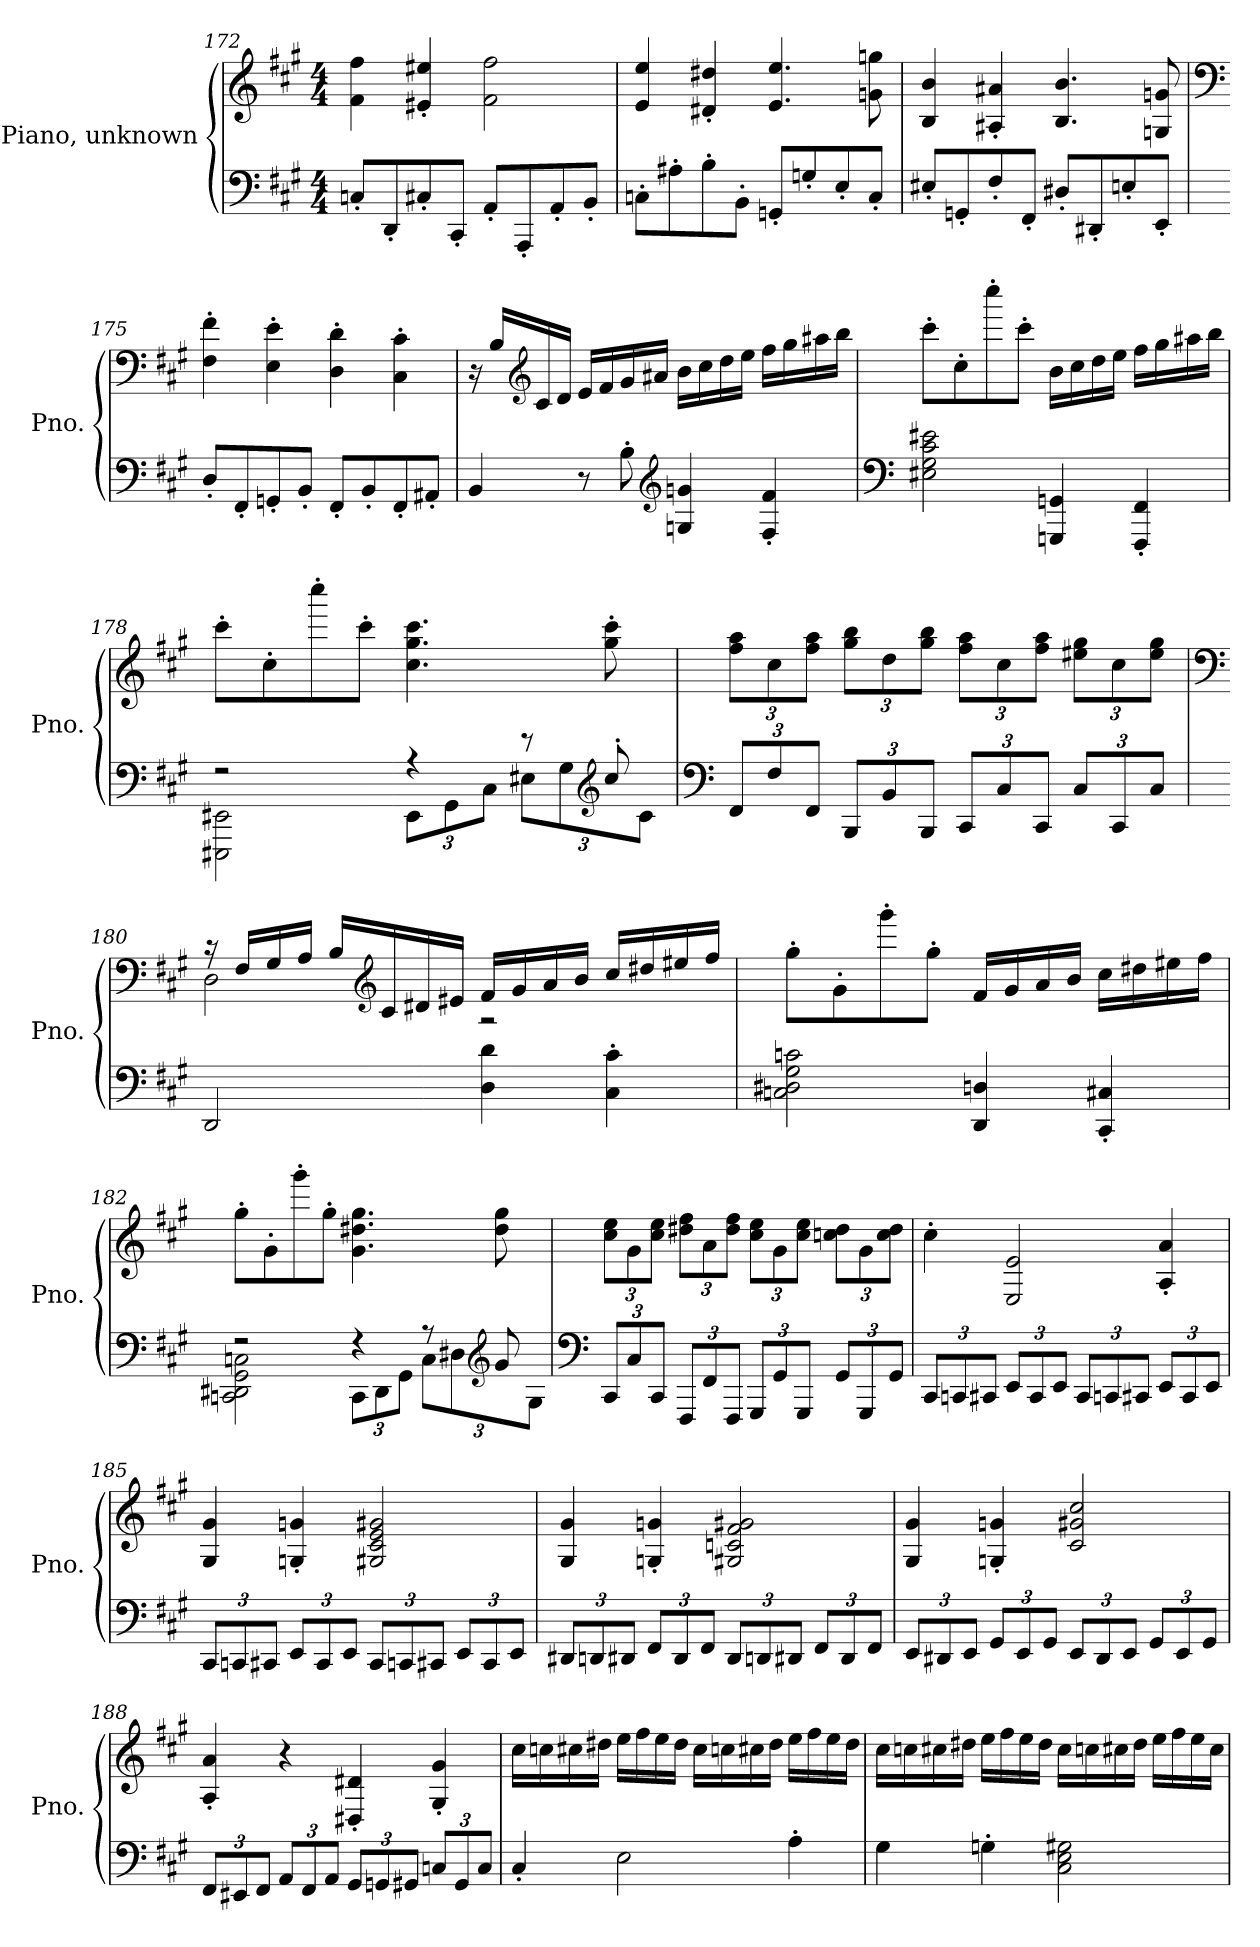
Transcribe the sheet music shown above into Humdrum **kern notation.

**kern	**kern
*part1	*part1
*staff2	*staff1
*I"Piano, unknown	*
*I'Pno.	*
*clefF4	*clefG2
*k[f#c#g#]	*k[f#c#g#]
*M4/4	*M4/4
=172	=172
8Cn'/L	4f#\ 4ff#\
8DD'/	.
8C#X'/	4e#X/' 4ee#X/'
8CC#'/J	.
8AA'/L	2f#\ 2ff#\
8AAA'/	.
8AA'/	.
8BB'/J	.
=173	=173
8Cn'\L	4e/ 4ee/
8A#X'\	.
8B'\	4d#X/' 4dd#X/'
8BB'\J	.
8GGn'/L	4.e/ 4.ee/
8Gn'/	.
8E'/	.
8C'/J	8gn\ 8ggn\
!!LO:LB:g=z
=174	=174
8E#X'/L	4B/ 4b/
8GGn'/	.
8F#'/	4A#X/' 4a#X/'
8FF#'/J	.
8D#X'/L	4.B/ 4.b/
8DD#X'/	.
8En'/	.
8EE'/J	8Gn/ 8gn/
=175	=175
*	*clefF4
8D'/L	4F#\' 4f#\'
8FF#'/	.
8GGn'/	4E\' 4e\'
8BB'/J	.
8FF#'/L	4D\' 4d\'
8BB'/	.
8FF#'/	4C#\' 4c#\'
8AA#X'/J	.
!!LO:LB:g=z
=176	=176
4BB/	16r
.	16B/LL
*	*clefG2
.	16c#/
.	16d/JJ
8r	16e/LL
.	16f#/
8B'\	16g#/
.	16a#X/JJ
*clefG2	*
4Gn/ 4gn/	16b\LL
.	16cc#\
.	16dd\
.	16ee\JJ
4F#/' 4f#/'	16ff#\LL
.	16gg#\
.	16aa#X\
.	16bb\JJ
=177	=177
*clefF4	*
2E#X\ 2G#\ 2c#\ 2e#X\	8ccc#'\L
.	8cc#'\
.	8cccc#'\
.	8ccc#'\J
4GGGn/ 4GGn/	16b\LL
.	16cc#\
.	16dd\
.	16ee\JJ
4FFF#/' 4FF#/'	16ff#\LL
.	16gg#\
.	16aa#X\
.	16bb\JJ
!!LO:PB:g=z
=178	=178
*^	*
2r	2EEE#X\ 2EE#X\	8ccc#'\L
.	.	8cc#'\
.	.	8cccc#'\
.	.	8ccc#'\J
*	*Xbrackettup	*
4r	12EE#\L	4.cc#\ 4.gg#\ 4.ccc#\
.	12GG#\	.
.	12C#\J	.
8r	12E#X\L	.
.	12G#\	.
*clefG2	*	*
8cc#'/	.	8gg#\' 8ccc#\'
.	12c#\J	.
*v	*v	*
=179	=179
*clefF4	*
*	*Xbrackettup
12FF#/L	12ff#\ 12aa\L
12F#/	12cc#\
12FF#/J	12ff#\ 12aa\J
12BBB/L	12gg#\ 12bb\L
12BB/	12dd\
12BBB/J	12gg#\ 12bb\J
12CC#/L	12ff#\ 12aa\L
12C#/	12cc#\
12CC#/J	12ff#\ 12aa\J
12C#/L	12ee#X\ 12gg#\L
12CC#/	12cc#\
12C#/J	12ee#\ 12gg#\J
!!LO:LB:g=z
=180	=180
*	*clefF4
*	*^
2DD/	16r	2D\
.	16F#/LL	.
.	16G#/	.
.	16A/JJ	.
.	16B/LL	.
*	*clefG2	*
.	16c#/	.
.	16d#X/	.
.	16e#X/JJ	.
4D\ 4d\	16f#/LL	2r
.	16g#/	.
.	16a/	.
.	16b/JJ	.
4C#\' 4c#\'	16cc#/LL	.
.	16dd#X/	.
.	16ee#X/	.
.	16ff#/JJ	.
*	*v	*v
=181	=181
2Cn\ 2D#X\ 2G#\ 2cn\	8gg#'\L
.	8g#'\
.	8ggg#'\
.	8gg#'\J
4DD/ 4Dn/	16f#/LL
.	16g#/
.	16a/
.	16b/JJ
4CC#/' 4C#X/'	16cc#\LL
.	16dd#X\
.	16ee#X\
.	16ff#\JJ
!!LO:LB:g=z
=182	=182
*^	*
2r	2CCn\ 2DD#X\ 2GG#\ 2Cn\	8gg#'\L
.	.	8g#'\
.	.	8ggg#'\
.	.	8gg#'\J
4r	12CC\L	4.g#\ 4.dd#X\ 4.gg#\
.	12DD#\	.
.	12GG#\J	.
8r	12C\L	.
.	12D#X\	.
*clefG2	*	*
8g#/	.	8dd#\ 8gg#\
.	12G#\J	.
*v	*v	*
=183	=183
*clefF4	*
12CC#/L	12cc#\ 12ee\L
12C#/	12g#\
12CC#/J	12cc#\ 12ee\J
12FFF#/L	12dd#X\ 12ff#\L
12FF#/	12a\
12FFF#/J	12dd#\ 12ff#\J
12GGG#/L	12cc#\ 12ee\L
12GG#/	12g#\
12GGG#/J	12cc#\ 12ee\J
12GG#/L	12ccn\ 12dd#\L
12GGG#/	12g#\
12GG#/J	12cc\ 12dd#\J
!!LO:LB:g=z
=184	=184
12CC#/L	4cc#'\
12CCn/	.
12CC#X/J	.
12EE/L	2E/ 2e/
12CC#/	.
12EE/J	.
12CC#/L	.
12CCn/	.
12CC#X/J	.
12EE/L	4A/' 4a/'
12CC#/	.
12EE/J	.
=185	=185
12CC#/L	4G#/ 4g#/
12CCn/	.
12CC#X/J	.
12EE/L	4Gn/' 4gn/'
12CC#/	.
12EE/J	.
12CC#/L	2G#X/ 2c#/ 2e/ 2g#X/
12CCn/	.
12CC#X/J	.
12EE/L	.
12CC#/	.
12EE/J	.
!!LO:LB:g=z
=186	=186
12DD#X/L	4G#/ 4g#/
12DDn/	.
12DD#X/J	.
12FF#/L	4Gn/' 4gn/'
12DD#/	.
12FF#/J	.
12DD#/L	2G#X/ 2cn/ 2f#/ 2g#X/
12DDn/	.
12DD#X/J	.
12FF#/L	.
12DD#/	.
12FF#/J	.
=187	=187
12EE/L	4G#/ 4g#/
12DD#X/	.
12EE/J	.
12GG#/L	4Gn/' 4gn/'
12EE/	.
12GG#/J	.
12EE/L	2c#/ 2g#X/ 2cc#/
12DD#/	.
12EE/J	.
12GG#/L	.
12EE/	.
12GG#/J	.
!!LO:LB:g=z
=188	=188
12FF#/L	4A/' 4a/'
12EE#X/	.
12FF#/J	.
12AA/L	4r
12FF#/	.
12AA/J	.
12GG#/L	4D#X/' 4d#X/'
12GGn/	.
12GG#X/J	.
12Cn/L	4G#/' 4g#/'
12GG#/	.
12C/J	.
=189	=189
4C#'/	16cc#\LL
.	16ccn\
.	16cc#X\
.	16dd#X\JJ
2E\	16ee\LL
.	16ff#\
.	16ee\
.	16dd#\JJ
.	16cc#\LL
.	16ccn\
.	16cc#X\
.	16dd#\JJ
4A'\	16ee\LL
.	16ff#\
.	16ee\
.	16dd#\JJ
!!LO:PB:g=z
=190	=190
4G#\	16cc#\LL
.	16ccn\
.	16cc#X\
.	16dd#X\JJ
4Gn'\	16ee\LL
.	16ff#\
.	16ee\
.	16dd#\JJ
2C#\ 2E\ 2G#X\	16cc#\LL
.	16ccn\
.	16cc#X\
.	16dd#\JJ
.	16ee\LL
.	16ff#\
.	16ee\
.	16cc#\JJ
=	=
*-	*-
